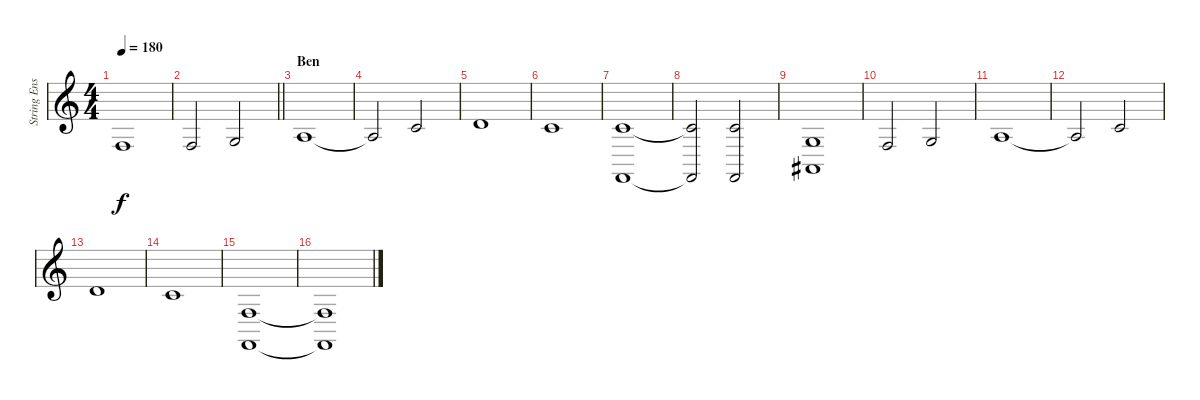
\track ("String Ensemble" "String Ens") {instrument stringensemble1}
\staff {score}
\tuning (E4 B3 G3 D3 A2 D2) {hide}
\ts (4 4)
\tempo 180
\clef g2
\ks c
8.5.1{dy f} |
\barLineRight lightlight
8.5.2 10.5.2 |
\section ("" "Ben")
7.4.1 |
7.4{t}.2 10.4.2 |
12.4.1 |
10.4.1 |
(10.4 3.6).1 |
(10.4{t} 3.6{t}).2 (10.4 3.6).2 |
(10.5 8.6).1 |
8.5.2 10.5.2 |
7.4.1 |
7.4{t}.2 10.4.2 |
12.4.1 |
10.4.1 |
(3.4 3.6).1 |
(3.4{t} 3.6{t}).1
